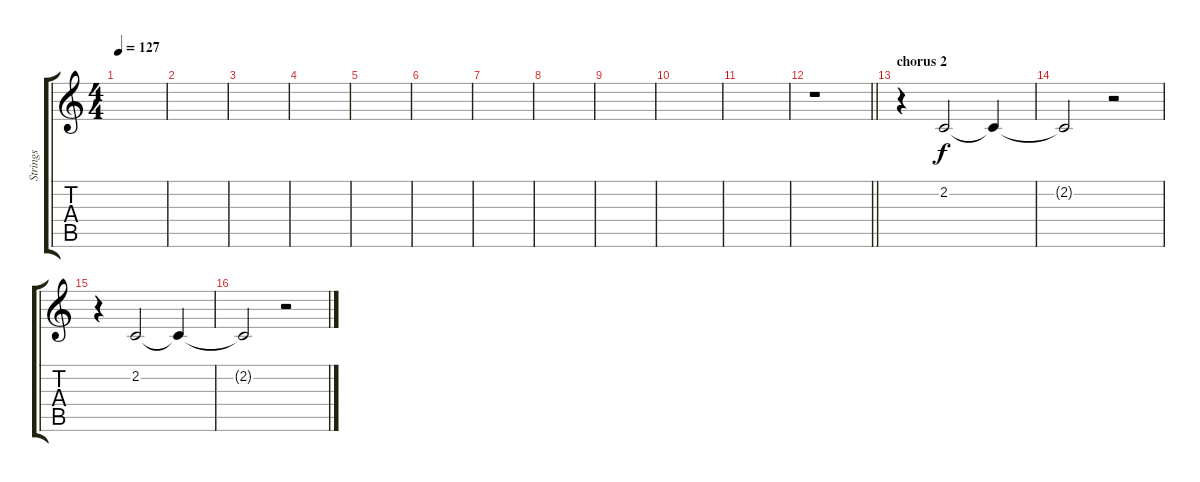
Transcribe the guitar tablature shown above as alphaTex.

\track ("Strings" "Strings") {instrument stringensemble1}
\staff {score tabs}
\tuning (Eb4 Bb3 Gb3 Db3 Ab2 Eb2) {hide}
\ts (4 4)
\tempo 127
\clef g2
\ks c
|
|
|
|
|
|
|
|
|
|
|
\barLineRight lightlight
r.1{volume 0} |
\section ("" "chorus 2")
r.4{volume 7} 2.2.2{volume 13} 2.2{t}.4{volume 9} |
2.2{t}.2 r.2 |
r.4{volume 7} 2.2.2{volume 13} 2.2{t}.4{volume 9} |
2.2{t}.2 r.2
